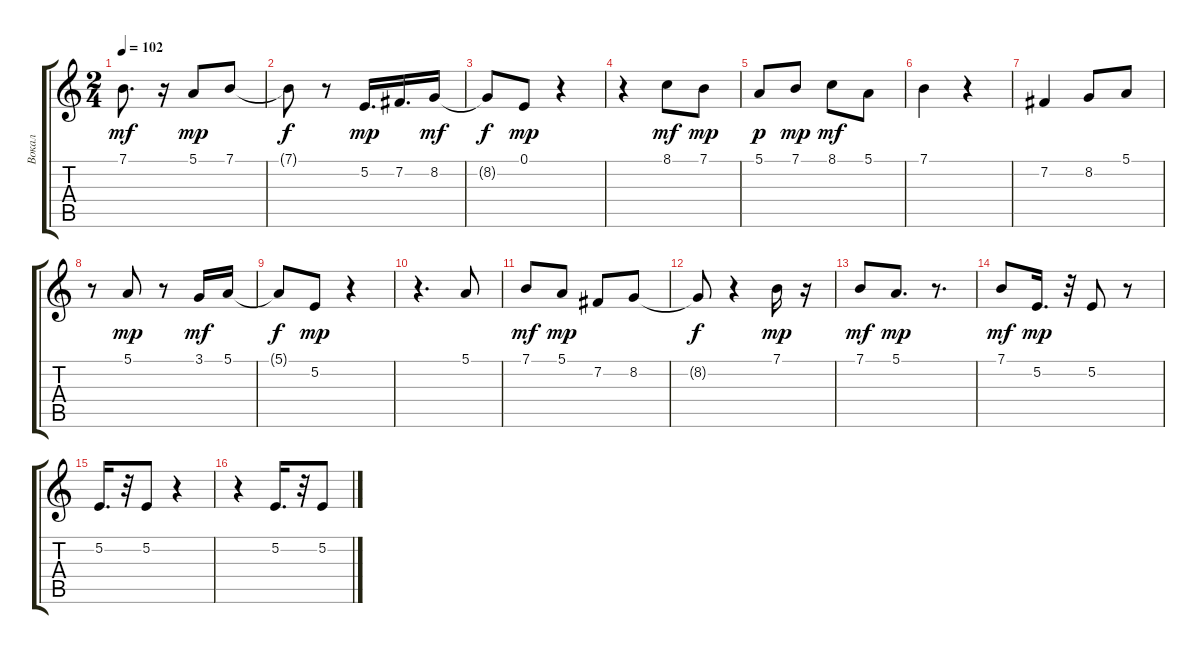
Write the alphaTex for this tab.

\track ("Вокал" "Вокал") {instrument flute}
\staff {score tabs}
\tuning (E4 B3 G3 D3 A2 E2) {hide}
\ts (2 4)
\tempo 102
\clef g2
\ks c
7.1.8{d dy mf volume 16} r.16 5.1.8{dy mp} 7.1.8 |
7.1{t}.8{dy f} r.8 5.2.16{d dy mp volume 16} 7.2.16{d} 8.2.16{dy mf} |
8.2{t}.8{dy f} 0.1.8{dy mp} r.4 |
r.4 8.1.8{dy mf} 7.1.8{dy mp} |
5.1.8{dy p} 7.1.8{dy mp} 8.1.8{dy mf} 5.1.8 |
7.1.4 r.4 |
7.2.4 8.2.8 5.1.8 |
r.8 5.1.8{dy mp} r.8 3.1.16{dy mf} 5.1.16 |
5.1{t}.8{dy f} 5.2.8{dy mp} r.4 |
r.4{d} 5.1.8 |
7.1.8{dy mf} 5.1.8{dy mp} 7.2.8 8.2.8 |
8.2{t}.8{dy f} r.4 7.1.16{dy mp} r.16 |
7.1.8{dy mf} 5.1.8{d dy mp volume 16} r.8{d} |
7.1.8{dy mf volume 16} 5.2.16{d dy mp} r.32 5.2.8 r.8 |
5.2.16{d} r.32 5.2.8 r.4 |
r.4 5.2.16{d} r.32 5.2.8
